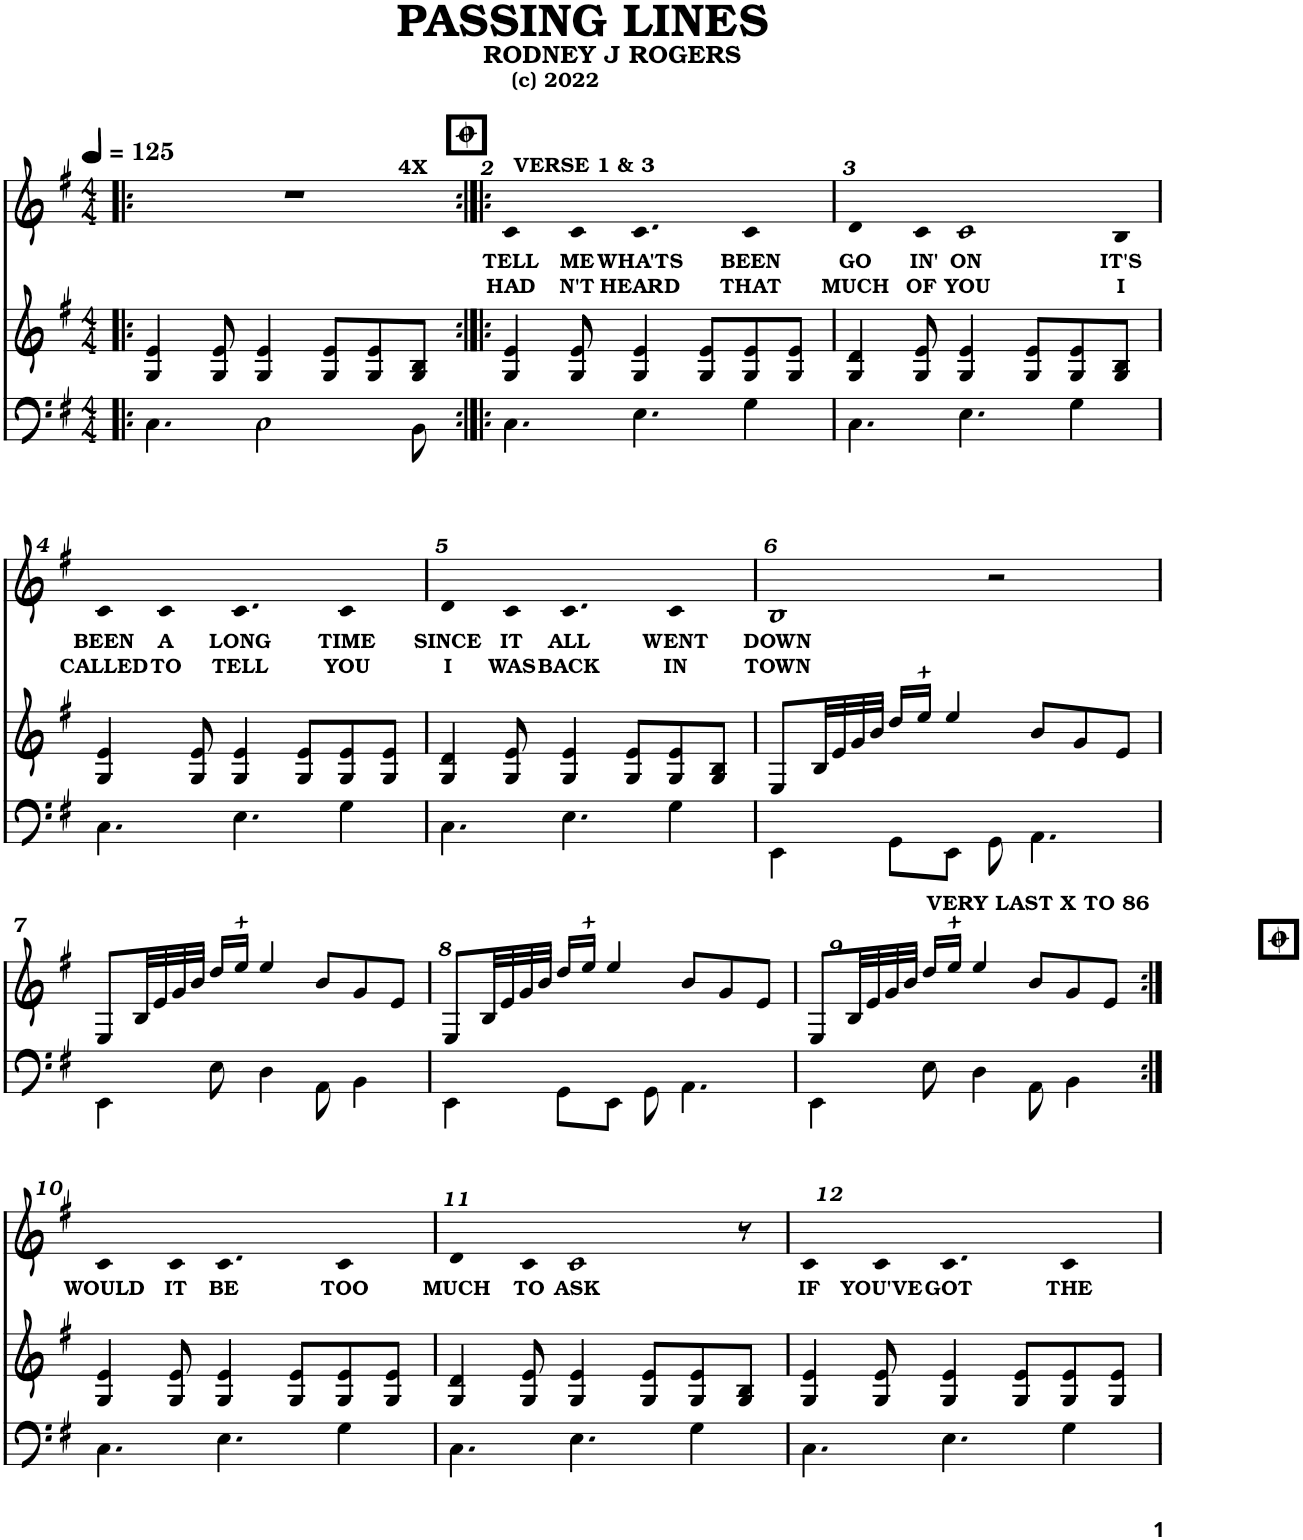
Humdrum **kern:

**kern	**kern	**kern	**text	**text
*part3	*part2	*part1	*part1	*part1
*staff3	*staff2	*staff1	*staff1	*staff1
*I"Electric Bass	*I"Electric Guitar	*I"Tenor	*	*
*I'Elec b	*I'Elec Gtr	*	*	*
*clefF4	*clefG2	*clefG2	*	*
*Trd7c12	*	*	*	*
*k[f#]	*k[f#]	*k[f#]	*	*
*M4/4	*M4/4	*M4/4	*	*
*MM125	*MM125	*MM125	*	*
=1!|:	=1!|:	=1!|:	=1!|:	=1!|:
*	*	*^	*	*
4.C\	4G/ 4e/	1r	2..ryy	.	.
.	8G/ 8e/	.	.	.	.
2C\	4G/ 4e/	.	.	.	.
.	8G/ 8e/L	.	.	.	.
.	8G/ 8e/	.	.	.	.
!	!	!	!LO:TX:a:B:t=4X	!	!
8BB\	8G/ 8B/J	.	8ryy	.	.
=2:|!|:	=2:|!|:	=2:|!|:	=2:|!|:	=2:|!|:	=2:|!|:
!	!	!LO:TX:a:B:t=VERSE 1 & 3	!	!	!
!	!	!	!	!LO:LY:b	!LO:LY:b
*	*	*v	*v	*	*
4.C\	4G/ 4e/	4c	TELL	HAD
!	!	!	!LO:LY:b	!LO:LY:b
.	8G/ 8e/	8c	ME	N'T
!	!	!	!LO:LY:b	!LO:LY:b
4.E\	4G/ 4e/	4.c	WHA'TS	HEARD
.	8G/ 8e/L	.	.	.
!	!	!	!LO:LY:b	!LO:LY:b
4G\	8G/ 8e/	4c	BEEN	THAT
.	8G/ 8e/J	.	.	.
=3	=3	=3	=3	=3
!	!	!	!LO:LY:b	!LO:LY:b
4.C\	4G/ 4d/	4d	GO	MUCH
!	!	!	!LO:LY:b	!LO:LY:b
.	8G/ 8e/	8c	IN'	OF
!	!	!	!LO:LY:b	!LO:LY:b
4.E\	4G/ 4e/	2c	ON	YOU
.	8G/ 8e/L	.	.	.
4G\	8G/ 8e/	.	.	.
!	!	!	!LO:LY:b	!LO:LY:b
.	8G/ 8B/J	8B	IT'S	I
!!LO:LB:g=z
=4	=4	=4	=4	=4
!	!	!	!LO:LY:b	!LO:LY:b
4.C\	4G/ 4e/	8c	BEEN	CALLED
!	!	!	!LO:LY:b	!LO:LY:b
.	.	4c	A	TO
.	8G/ 8e/	.	.	.
!	!	!	!LO:LY:b	!LO:LY:b
4.E\	4G/ 4e/	4.c	LONG	TELL
.	8G/ 8e/L	.	.	.
!	!	!	!LO:LY:b	!LO:LY:b
4G\	8G/ 8e/	4c	TIME	YOU
.	8G/ 8e/J	.	.	.
=5	=5	=5	=5	=5
!	!	!	!LO:LY:b	!LO:LY:b
4.C\	4G/ 4d/	4d	SINCE	I
!	!	!	!LO:LY:b	!LO:LY:b
.	8G/ 8e/	8c	IT	WAS
!	!	!	!LO:LY:b	!LO:LY:b
4.E\	4G/ 4e/	4.c	ALL	BACK
.	8G/ 8e/L	.	.	.
!	!	!	!LO:LY:b	!LO:LY:b
4G\	8G/ 8e/	4c	WENT	IN
.	8G/ 8B/J	.	.	.
=6	=6	=6	=6	=6
!	!	!	!LO:LY:b	!LO:LY:b
4EE\	8E/L	2B	DOWN	TOWN
.	32B/LL	.	.	.
.	32e/	.	.	.
.	32g/	.	.	.
.	32b/JJJ	.	.	.
8GG\L	16dd/LL	.	.	.
.	16ee/JJ	.	.	.
8EE\J	4ee/	.	.	.
8GG\	.	2r	.	.
4.AA\	8b/L	.	.	.
.	8g/	.	.	.
.	8e/J	.	.	.
!!LO:LB:g=z
=7	=7	=7	=7	=7
4EE\	8E/L	1r	.	.
.	32B/LL	.	.	.
.	32e/	.	.	.
.	32g/	.	.	.
.	32b/JJJ	.	.	.
8E\	16dd/LL	.	.	.
.	16ee/JJ	.	.	.
4D\	4ee/	.	.	.
8AA\	8b/L	.	.	.
4BB\	8g/	.	.	.
.	8e/J	.	.	.
=8	=8	=8	=8	=8
4EE\	8E/L	1r	.	.
.	32B/LL	.	.	.
.	32e/	.	.	.
.	32g/	.	.	.
.	32b/JJJ	.	.	.
8GG\L	16dd/LL	.	.	.
.	16ee/JJ	.	.	.
8EE\J	4ee/	.	.	.
8GG\	.	.	.	.
4.AA\	8b/L	.	.	.
.	8g/	.	.	.
.	8e/J	.	.	.
=9	=9	=9	=9	=9
*	*	*^	*	*
4EE\	8E/L	1r	4ryy	.	.
.	32B/LL	.	.	.	.
.	32e/	.	.	.	.
.	32g/	.	.	.	.
.	32b/JJJ	.	.	.	.
!	!	!	!LO:TX:a:B:t=VERY LAST X TO 86	!	!
8E\	16dd/LL	.	2.ryy	.	.
.	16ee/JJ	.	.	.	.
4D\	4ee/	.	.	.	.
8AA\	8b/L	.	.	.	.
4BB\	8g/	.	.	.	.
.	8e/J	.	.	.	.
!!LO:LB:g=z
=10:|!	=10:|!	=10:|!	=10:|!	=10:|!	=10:|!
!	!	!	!	!LO:LY:b	!
*	*	*v	*v	*	*
4.C\	4G/ 4e/	4c	WOULD	.
!	!	!	!LO:LY:b	!
.	8G/ 8e/	8c	IT	.
!	!	!	!LO:LY:b	!
4.E\	4G/ 4e/	4.c	BE	.
.	8G/ 8e/L	.	.	.
!	!	!	!LO:LY:b	!
4G\	8G/ 8e/	4c	TOO	.
.	8G/ 8e/J	.	.	.
=11	=11	=11	=11	=11
!	!	!	!LO:LY:b	!
4.C\	4G/ 4d/	4d	MUCH	.
!	!	!	!LO:LY:b	!
.	8G/ 8e/	8c	TO	.
!	!	!	!LO:LY:b	!
4.E\	4G/ 4e/	2c	ASK	.
.	8G/ 8e/L	.	.	.
4G\	8G/ 8e/	.	.	.
.	8G/ 8B/J	8r	.	.
=12	=12	=12	=12	=12
!	!	!	!LO:LY:b	!
4.C\	4G/ 4e/	4c	IF	.
!	!	!	!LO:LY:b	!
.	8G/ 8e/	8c	YOU'VE	.
!	!	!	!LO:LY:b	!
4.E\	4G/ 4e/	4.c	GOT	.
.	8G/ 8e/L	.	.	.
!	!	!	!LO:LY:b	!
4G\	8G/ 8e/	4c	THE	.
.	8G/ 8e/J	.	.	.
=	=	=	=	=
*-	*-	*-	*-	*-
